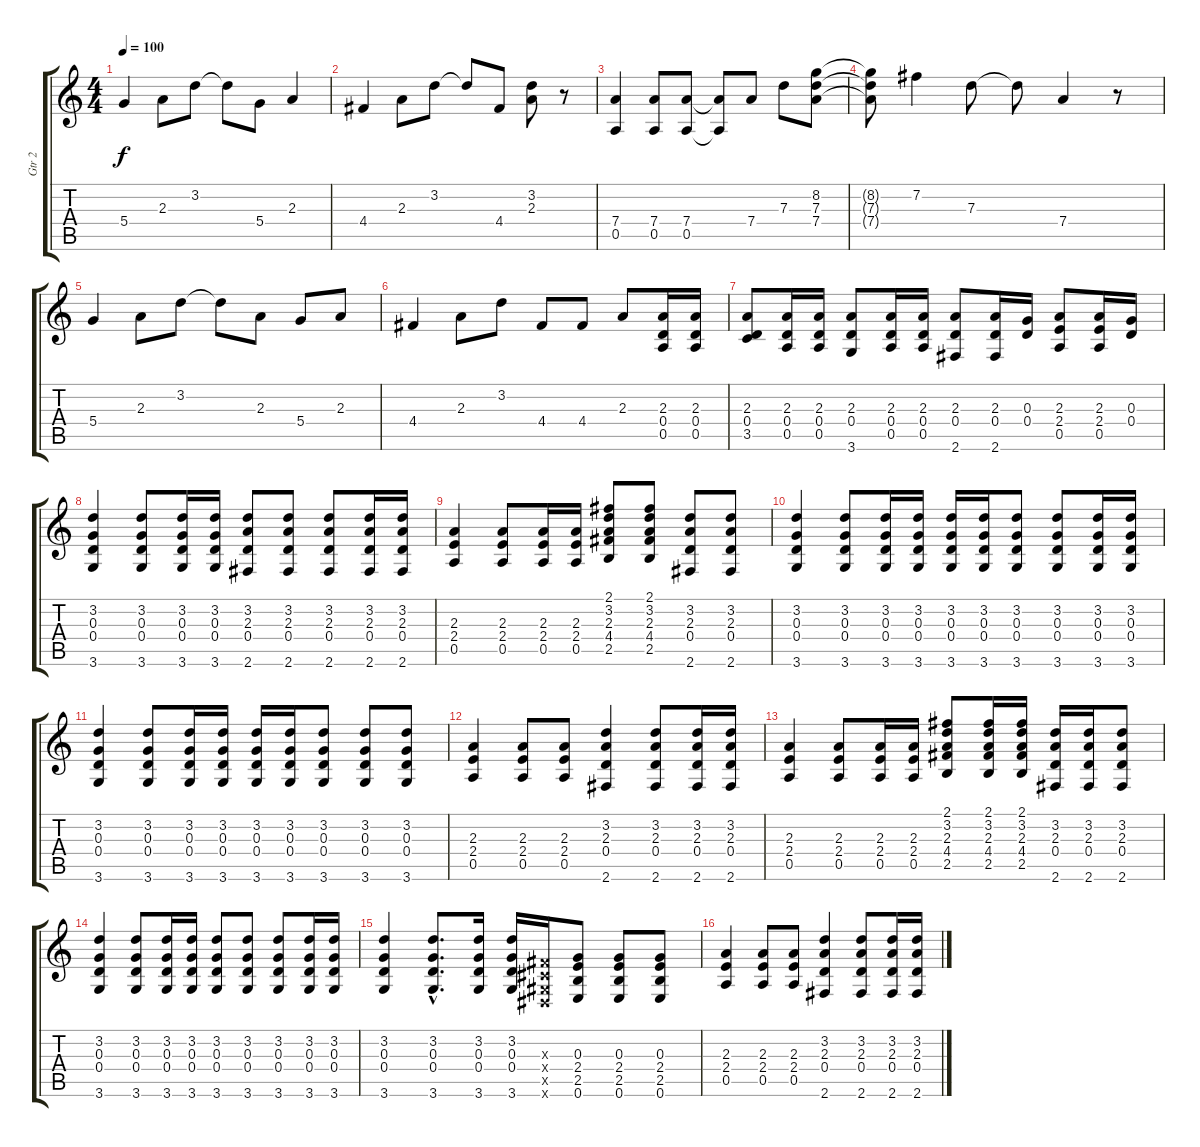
\track ("Gtr 2" "Gtr 2") {instrument distortionguitar}
\staff {score tabs}
\tuning (E4 B3 G3 D3 A2 E2) {hide}
\ts (4 4)
\tempo 100
\clef g2
\ks c
5.4.4{dy f} 2.3.8 3.2.8 3.2{t}.8 5.4.8 2.3.4 |
4.4.4 2.3.8 3.2.8 3.2{t}.8 4.4.8 (3.2 2.3).8 r.8 |
(7.4 0.5).4 (7.4 0.5).8 (7.4 0.5).8 (7.4{t} 0.5{t}).8 7.4.8 7.3.8 (8.2 7.3 7.4).8 |
(8.2{t} 7.3{t} 7.4{t}).8 7.2.4 7.3.8 7.3{t}.8 7.4.4 r.8 |
5.4.4 2.3.8 3.2.8 3.2{t}.8 2.3.8 5.4.8 2.3.8 |
4.4.4 2.3.8 3.2.8 4.4.8 4.4.8 2.3.8 (2.3 0.4 0.5).16 (2.3 0.4 0.5).16 |
(2.3 0.4 3.5).8 (2.3 0.4 0.5).16 (2.3 0.4 0.5).16 (2.3 0.4 3.6).8 (2.3 0.4 0.5).16 (2.3 0.4 0.5).16 (2.3 0.4 2.6).8 (2.3 0.4 2.6).16 (0.3 0.4).16 (2.3 2.4 0.5).8 (2.3 2.4 0.5).16 (0.3 0.4).16 |
(3.2 0.3 0.4 3.6).4 (3.2 0.3 0.4 3.6).8 (3.2 0.3 0.4 3.6).16 (3.2 0.3 0.4 3.6).16 (3.2 2.3 0.4 2.6).8 (3.2 2.3 0.4 2.6).8 (3.2 2.3 0.4 2.6).8 (3.2 2.3 0.4 2.6).16 (3.2 2.3 0.4 2.6).16 |
(2.3 2.4 0.5).4 (2.3 2.4 0.5).8 (2.3 2.4 0.5).16 (2.3 2.4 0.5).16 (2.1 3.2 2.3 4.4 2.5).8 (2.1 3.2 2.3 4.4 2.5).8 (3.2 2.3 0.4 2.6).8 (3.2 2.3 0.4 2.6).8 |
(3.2 0.3 0.4 3.6).4 (3.2 0.3 0.4 3.6).8 (3.2 0.3 0.4 3.6).16 (3.2 0.3 0.4 3.6).16 (3.2 0.3 0.4 3.6).16 (3.2 0.3 0.4 3.6).16 (3.2 0.3 0.4 3.6).8 (3.2 0.3 0.4 3.6).8 (3.2 0.3 0.4 3.6).16 (3.2 0.3 0.4 3.6).16 |
(3.2 0.3 0.4 3.6).4 (3.2 0.3 0.4 3.6).8 (3.2 0.3 0.4 3.6).16 (3.2 0.3 0.4 3.6).16 (3.2 0.3 0.4 3.6).16 (3.2 0.3 0.4 3.6).16 (3.2 0.3 0.4 3.6).8 (3.2 0.3 0.4 3.6).8 (3.2 0.3 0.4 3.6).8 |
(2.3 2.4 0.5).4 (2.3 2.4 0.5).8 (2.3 2.4 0.5).8 (3.2 2.3 0.4 2.6).4 (3.2 2.3 0.4 2.6).8 (3.2 2.3 0.4 2.6).16 (3.2 2.3 0.4 2.6).16 |
(2.3 2.4 0.5).4 (2.3 2.4 0.5).8 (2.3 2.4 0.5).16 (2.3 2.4 0.5).16 (2.1 3.2 2.3 4.4 2.5).8 (2.1 3.2 2.3 4.4 2.5).16 (2.1 3.2 2.3 4.4 2.5).16 (3.2 2.3 0.4 2.6).16 (3.2 2.3 0.4 2.6).16 (3.2 2.3 0.4 2.6).8 |
(3.2 0.3 0.4 3.6).4 (3.2 0.3 0.4 3.6).8 (3.2 0.3 0.4 3.6).16 (3.2 0.3 0.4 3.6).16 (3.2 0.3 0.4 3.6).8 (3.2 0.3 0.4 3.6).8 (3.2 0.3 0.4 3.6).8 (3.2 0.3 0.4 3.6).16 (3.2 0.3 0.4 3.6).16 |
(3.2 0.3 0.4 3.6).4 (3.2{hac} 0.3{hac} 0.4{hac} 3.6{hac}).8{d} (3.2 0.3 0.4 3.6).16 (3.2 0.3 0.4 3.6).16 (-1.3{x} -1.4{x} -1.5{x} -1.6{x}).16 (0.3 2.4 2.5 0.6).8 (0.3 2.4 2.5 0.6).8 (0.3 2.4 2.5 0.6).8 |
(2.3 2.4 0.5).4 (2.3 2.4 0.5).8 (2.3 2.4 0.5).8 (3.2 2.3 0.4 2.6).4 (3.2 2.3 0.4 2.6).8 (3.2 2.3 0.4 2.6).16 (3.2 2.3 0.4 2.6).16
